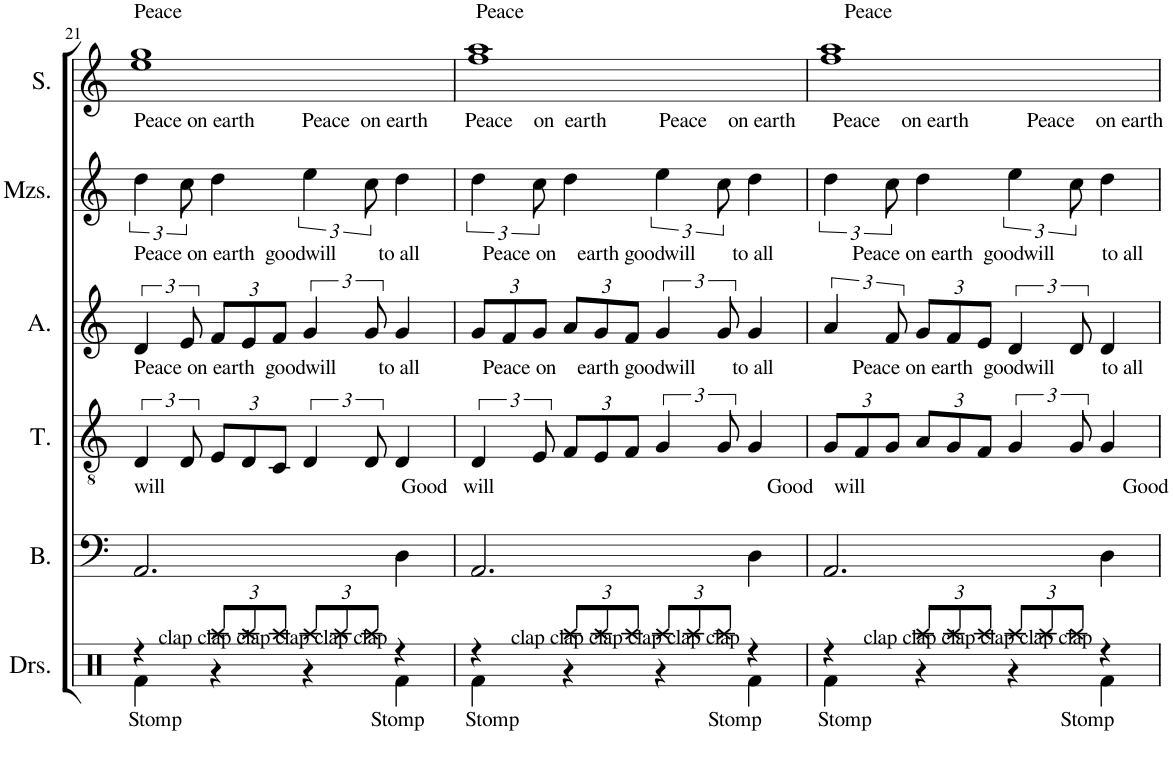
**kern	**kern	**kern	**kern	**kern	**kern
*part6	*part5	*part4	*part3	*part2	*part1
*staff6	*staff5	*staff4	*staff3	*staff2	*staff1
*I"Drumset	*I"Bass	*I"Tenor	*I"Alto	*I"Mezzo-soprano	*I"Soprano
*I'Drs.	*I'B.	*I'T.	*I'A.	*I'Mzs.	*I'S.
!!LO:PB:g=z
*clefX	*clefF4	*clefGv2	*clefG2	*clefG2	*clefG2
*k[]	*k[]	*k[]	*k[]	*k[]	*k[]
*M4/4	*M4/4	*M4/4	*M4/4	*M4/4	*M4/4
=21	=21	=21	=21	=21	=21
*^	*	*	*	*	*
!	!	!	!	!	!	!LO:TX:a:t=Peace                                                        Peace                                                             Peace
!	!	!	!	!	!LO:TX:a:t=Peace on earth         Peace  on earth       Peace    on  earth          Peace    on earth       Peace    on earth           Peace    on earth	!
!	!	!	!	!LO:TX:a:t=Peace on earth  goodwill        to all            Peace on    earth goodwill       to all               Peace on earth  goodwill         to all	!	!
!	!	!	!LO:TX:a:t=Peace on earth  goodwill        to all            Peace on    earth goodwill       to all               Peace on earth  goodwill         to all	!	!	!
!	!	!LO:TX:a:t=will                                             Good   will                                                    Good    will                                                 Good	!	!	!	!
!LO:TX:b:t=Stomp                                    Stomp	!	!	!	!	!	!
4r	4Rf\	2.AA/	6D/	6d/	6dd\	1ee 1gg
.	.	.	12D/	12e/	12cc\	.
*Xbrackettup	*	*	*Xbrackettup	*Xbrackettup	*	*
!LO:TX:a:t=clap clap clap clap clap clap	!	!	!	!	!	!
12Raa/L	4r	.	12E/L	12f/L	4dd\	.
12Raa/	.	.	12D/	12e/	.	.
12Raa/J	.	.	12C/J	12f/J	.	.
*	*	*	*brackettup	*brackettup	*	*
12Raa/L	4r	.	6D/	6g/	6ee\	.
12Raa/	.	.	.	.	.	.
12Raa/J	.	.	12D/	12g/	12cc\	.
4r	4Rf\	4D\	4D/	4g/	4dd\	.
=22	=22	=22	=22	=22	=22	=22
*	*	*	*	*Xbrackettup	*	*
!LO:TX:b:t=Stomp                                    Stomp	!	!	!	!	!	!
4r	4Rf\	2.AA/	6D/	12g/L	6dd\	1ff 1aa
.	.	.	.	12f/	.	.
.	.	.	12E/	12g/J	12cc\	.
*	*	*	*Xbrackettup	*	*	*
!LO:TX:a:t=clap clap clap clap clap clap	!	!	!	!	!	!
12Raa/L	4r	.	12F/L	12a/L	4dd\	.
12Raa/	.	.	12E/	12g/	.	.
12Raa/J	.	.	12F/J	12f/J	.	.
*	*	*	*brackettup	*brackettup	*	*
12Raa/L	4r	.	6G/	6g/	6ee\	.
12Raa/	.	.	.	.	.	.
12Raa/J	.	.	12G/	12g/	12cc\	.
4r	4Rf\	4D\	4G/	4g/	4dd\	.
=23	=23	=23	=23	=23	=23	=23
*	*	*	*Xbrackettup	*	*	*
!LO:TX:b:t=Stomp                                    Stomp	!	!	!	!	!	!
4r	4Rf\	2.AA/	12G/L	6a/	6dd\	1ff 1aa
.	.	.	12F/	.	.	.
.	.	.	12G/J	12f/	12cc\	.
*	*	*	*	*Xbrackettup	*	*
!LO:TX:a:t=clap clap clap clap clap clap	!	!	!	!	!	!
12Raa/L	4r	.	12A/L	12g/L	4dd\	.
12Raa/	.	.	12G/	12f/	.	.
12Raa/J	.	.	12F/J	12e/J	.	.
*	*	*	*brackettup	*brackettup	*	*
12Raa/L	4r	.	6G/	6d/	6ee\	.
12Raa/	.	.	.	.	.	.
12Raa/J	.	.	12G/	12d/	12cc\	.
4r	4Rf\	4D\	4G/	4d/	4dd\	.
*v	*v	*	*	*	*	*
=	=	=	=	=	=
*-	*-	*-	*-	*-	*-
